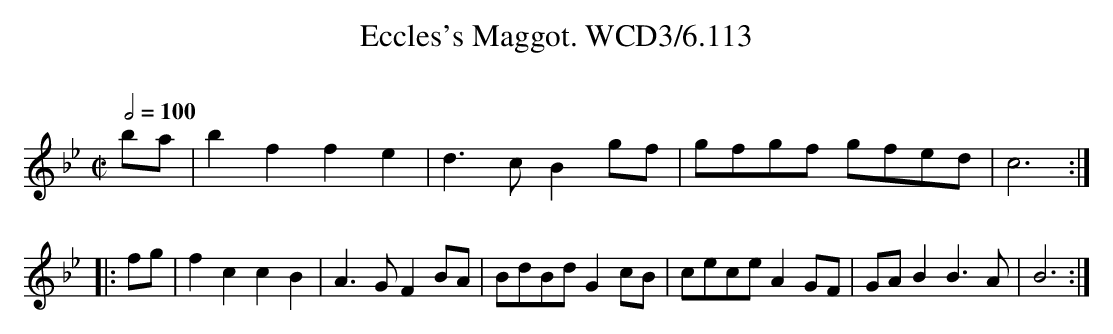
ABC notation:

X:1
T:Eccles's Maggot. WCD3/6.113
O:
M:C|
L:1/8
Q:1/2=100
K:Bb
ba|b2 f2 f2 e2|d3 c B2 gf|gfgf gfed|c6:|
|:fg|f2 c2 c2 B2|A3 G F2 BA|BdBd G2 cB|cece A2 GF|GA B2 B3 A|B6:|
